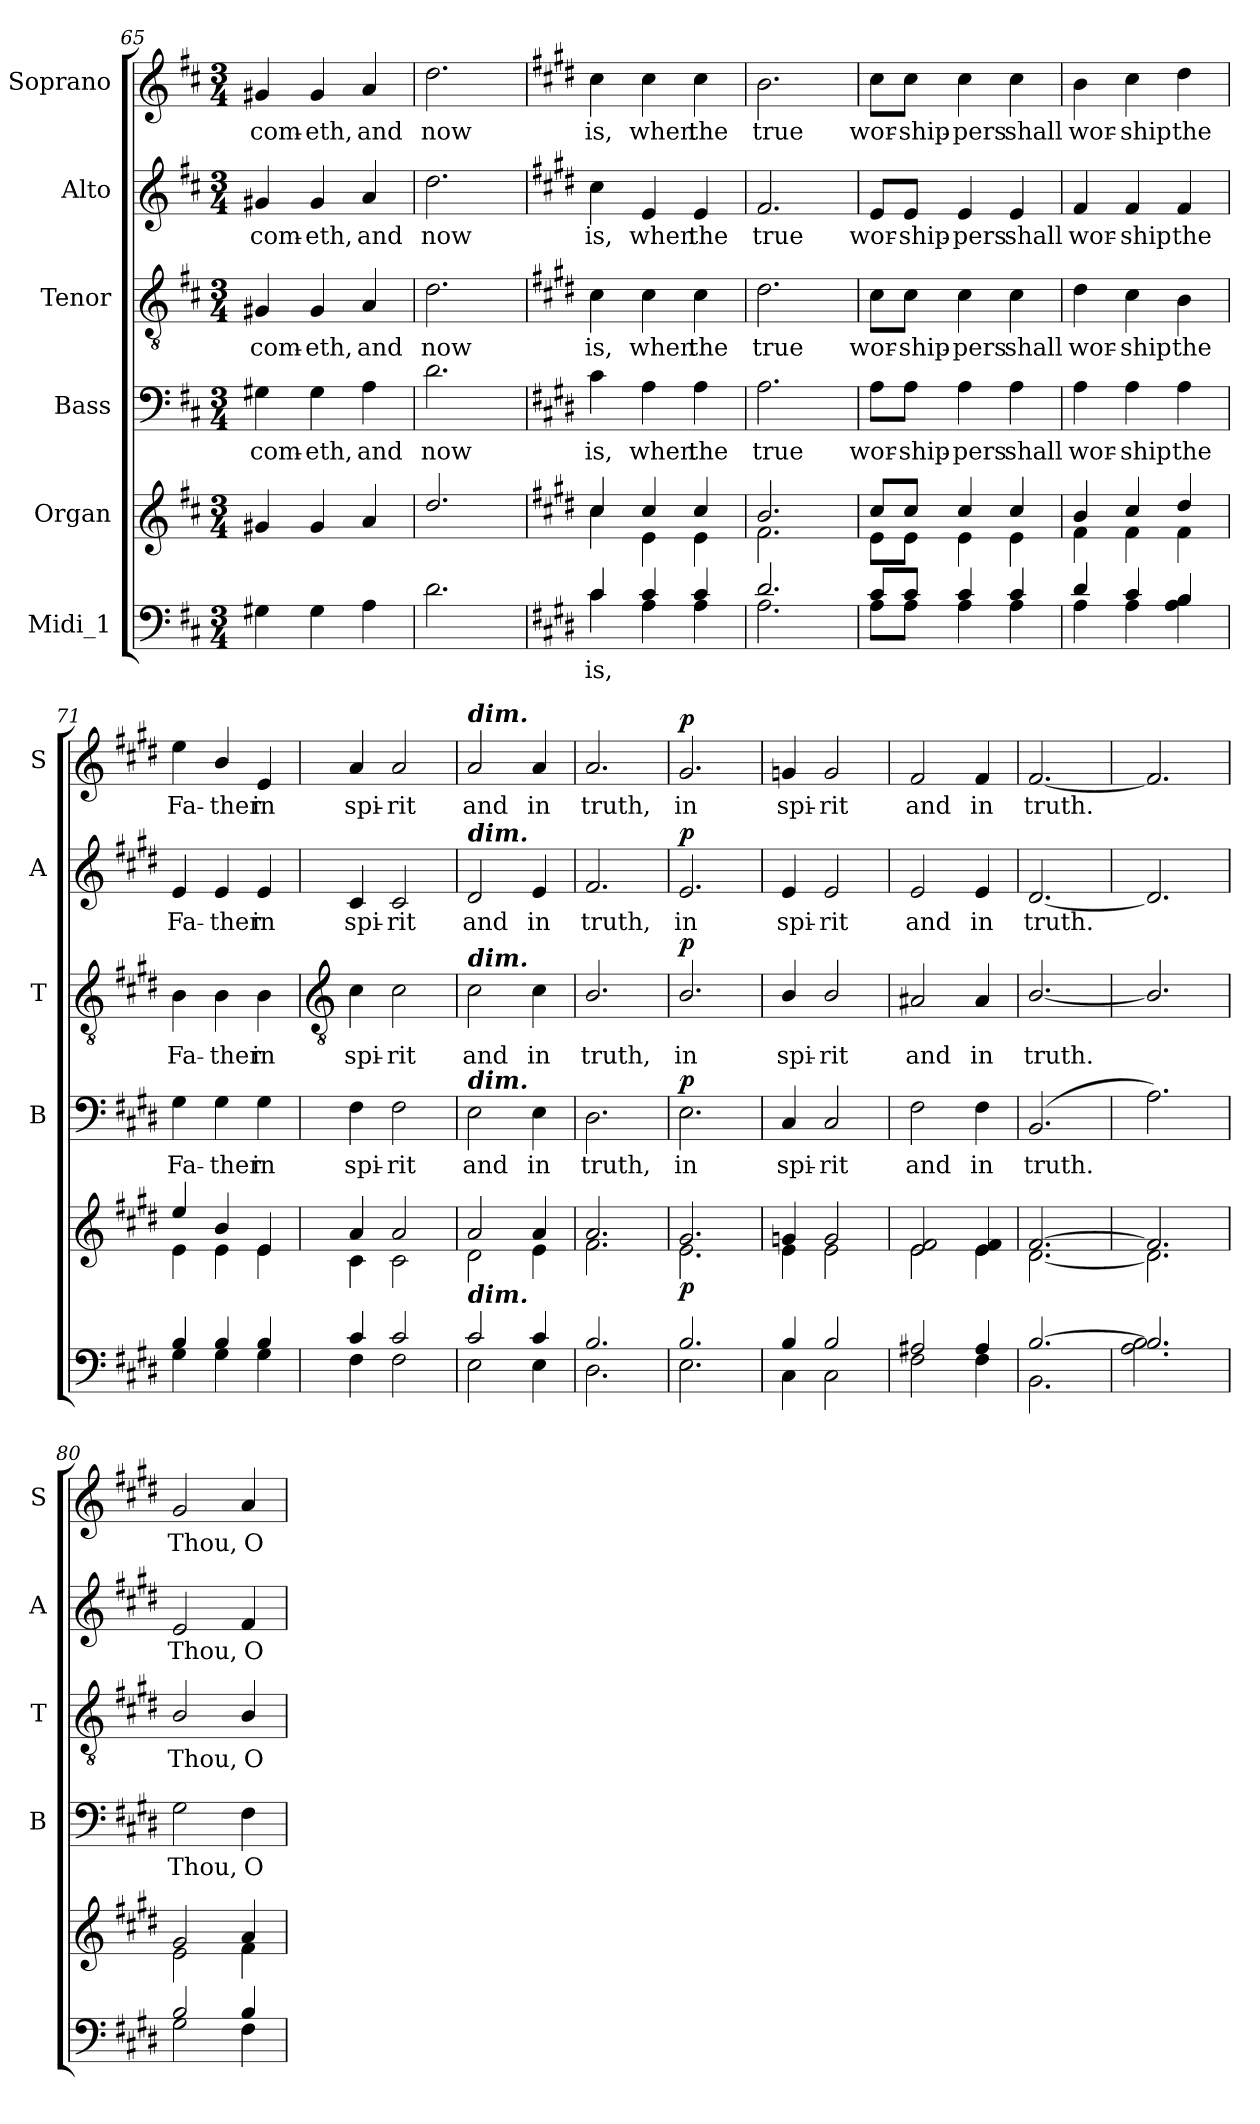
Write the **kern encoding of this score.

**kern	**text	**kern	**dynam	**kern	**text	**dynam	**kern	**text	**dynam	**kern	**text	**dynam	**kern	**text	**dynam
*part6	*part6	*part5	*part5	*part4	*part4	*part4	*part3	*part3	*part3	*part2	*part2	*part2	*part1	*part1	*part1
*staff6	*staff6	*staff5	*staff5	*staff4	*staff4	*staff4	*staff3	*staff3	*staff3	*staff2	*staff2	*staff2	*staff1	*staff1	*staff1
*I"Midi_1	*	*I"Organ	*	*I"Bass	*	*	*I"Tenor	*	*	*I"Alto	*	*	*I"Soprano	*	*
*	*	*	*	*I'B	*	*	*I'T	*	*	*I'A	*	*	*I'S	*	*
*clefF4	*	*clefG2	*	*clefF4	*	*	*clefGv2	*	*	*clefG2	*	*	*clefG2	*	*
*k[f#c#]	*	*k[f#c#]	*	*k[f#c#]	*	*	*k[f#c#]	*	*	*k[f#c#]	*	*	*k[f#c#]	*	*
*D:	*	*D:	*	*D:	*	*	*D:	*	*	*D:	*	*	*D:	*	*
*M3/4	*	*M3/4	*	*M3/4	*	*	*M3/4	*	*	*M3/4	*	*	*M3/4	*	*
=65	=65	=65	=65	=65	=65	=65	=65	=65	=65	=65	=65	=65	=65	=65	=65
*	*	*^	*	*	*	*	*	*	*	*	*	*	*	*	*
!LO:N:vis=1	!	!	!LO:N:vis=1	!	!	!LO:LY:b	!	!	!LO:LY:b	!	!	!LO:LY:b	!	!	!LO:LY:b	!
*^	*	*	*	*	*	*	*	*	*	*	*	*	*	*	*	*
2.ryy	4G#X	.	4g#X	2.ryy	.	4G#X	com-	.	4G#X	com-	.	4g#X	com-	.	4g#X	com-	.
!	!	!	!	!	!	!	!LO:LY:b	!	!	!LO:LY:b	!	!	!LO:LY:b	!	!	!LO:LY:b	!
.	4G#	.	4g#	.	.	4G#	-eth,	.	4G#	-eth,	.	4g#	-eth,	.	4g#	-eth,	.
!	!	!	!	!	!	!	!LO:LY:b	!	!	!LO:LY:b	!	!	!LO:LY:b	!	!	!LO:LY:b	!
.	4A	.	4a	.	.	4A	and	.	4A	and	.	4a	and	.	4a	and	.
=66	=66	=66	=66	=66	=66	=66	=66	=66	=66	=66	=66	=66	=66	=66	=66	=66	=66
!LO:N:vis=1	!	!	!	!LO:N:vis=1	!	!	!LO:LY:b	!	!	!LO:LY:b	!	!	!LO:LY:b	!	!	!LO:LY:b	!
2.ryy	2.d	.	2.dd	2.ryy	.	2.d	now	.	2.d	now	.	2.dd	now	.	2.dd	now	.
=67	=67	=67	=67	=67	=67	=67	=67	=67	=67	=67	=67	=67	=67	=67	=67	=67	=67
*k[f#c#g#d#]	*	*	*k[f#c#g#d#]	*	*	*k[f#c#g#d#]	*	*	*k[f#c#g#d#]	*	*	*k[f#c#g#d#]	*	*	*k[f#c#g#d#]	*	*
*E:	*	*	*E:	*	*	*E:	*	*	*E:	*	*	*E:	*	*	*E:	*	*
!	!	!LO:LY:b	!	!	!	!	!LO:LY:b	!	!	!LO:LY:b	!	!	!LO:LY:b	!	!	!LO:LY:b	!
4c#	4c#	is,	4cc#	4cc#	.	4c#	is,	.	4c#	is,	.	4cc#	is,	.	4cc#	is,	.
!	!	!	!	!	!	!	!LO:LY:b	!	!	!LO:LY:b	!	!	!LO:LY:b	!	!	!LO:LY:b	!
4c#	4A	.	4cc#/	4e	.	4A	when	.	4c#	when	.	4e	when	.	4cc#	when	.
!	!	!	!	!	!	!	!LO:LY:b	!	!	!LO:LY:b	!	!	!LO:LY:b	!	!	!LO:LY:b	!
4c#	4A	.	4cc#/	4e	.	4A	the	.	4c#	the	.	4e	the	.	4cc#	the	.
=68	=68	=68	=68	=68	=68	=68	=68	=68	=68	=68	=68	=68	=68	=68	=68	=68	=68
!	!	!	!	!	!	!	!LO:LY:b	!	!	!LO:LY:b	!	!	!LO:LY:b	!	!	!LO:LY:b	!
2.d#	2.A	.	2.b/	2.f#	.	2.A	true	.	2.d#	true	.	2.f#	true	.	2.b	true	.
=69	=69	=69	=69	=69	=69	=69	=69	=69	=69	=69	=69	=69	=69	=69	=69	=69	=69
!	!	!	!	!	!	!	!LO:LY:b	!	!	!LO:LY:b	!	!	!LO:LY:b	!	!	!LO:LY:b	!
8c#L	8AL	.	8cc#/L	8eL	.	8A\L	wor-	.	8c#\L	wor-	.	8e/L	wor-	.	8cc#\L	wor-	.
!	!	!	!	!	!	!	!LO:LY:b	!	!	!LO:LY:b	!	!	!LO:LY:b	!	!	!LO:LY:b	!
8c#J	8AJ	.	8cc#/J	8eJ	.	8A\J	-ship-	.	8c#\J	-ship-	.	8e/J	-ship-	.	8cc#\J	-ship-	.
!	!	!	!	!	!	!	!LO:LY:b	!	!	!LO:LY:b	!	!	!LO:LY:b	!	!	!LO:LY:b	!
4c#	4A	.	4cc#/	4e	.	4A	-pers	.	4c#	-pers	.	4e	-pers	.	4cc#	-pers	.
!	!	!	!	!	!	!	!LO:LY:b	!	!	!LO:LY:b	!	!	!LO:LY:b	!	!	!LO:LY:b	!
4c#	4A	.	4cc#/	4e	.	4A	shall	.	4c#	shall	.	4e	shall	.	4cc#	shall	.
=70	=70	=70	=70	=70	=70	=70	=70	=70	=70	=70	=70	=70	=70	=70	=70	=70	=70
!	!	!	!	!	!	!	!LO:LY:b	!	!	!LO:LY:b	!	!	!LO:LY:b	!	!	!LO:LY:b	!
4d#	4A	.	4b/	4f#	.	4A	wor-	.	4d#	wor-	.	4f#	wor-	.	4b	wor-	.
!	!	!	!	!	!	!	!LO:LY:b	!	!	!LO:LY:b	!	!	!LO:LY:b	!	!	!LO:LY:b	!
4c#	4A	.	4cc#	4f#\	.	4A	-ship	.	4c#	-ship	.	4f#	-ship	.	4cc#	-ship	.
!	!	!	!	!	!	!	!LO:LY:b	!	!	!LO:LY:b	!	!	!LO:LY:b	!	!	!LO:LY:b	!
4B	4A 4B	.	4dd#	4f#\	.	4A	the	.	4B	the	.	4f#	the	.	4dd#	the	.
=71	=71	=71	=71	=71	=71	=71	=71	=71	=71	=71	=71	=71	=71	=71	=71	=71	=71
!	!	!	!	!	!	!	!LO:LY:b	!	!	!LO:LY:b	!	!	!LO:LY:b	!	!	!LO:LY:b	!
4B	4G#	.	4ee	4e\	.	4G#	Fa-	.	4B	Fa-	.	4e	Fa-	.	4ee	Fa-	.
!	!	!	!	!	!	!	!LO:LY:b	!	!	!LO:LY:b	!	!	!LO:LY:b	!	!	!LO:LY:b	!
4B	4G#	.	4b/	4e	.	4G#	-ther	.	4B	-ther	.	4e	-ther	.	4b/	-ther	.
!	!	!	!	!	!	!	!LO:LY:b	!	!	!LO:LY:b	!	!	!LO:LY:b	!	!	!LO:LY:b	!
4B	4G#	.	4e	4e	.	4G#	in	.	4B	in	.	4e	in	.	4e	in	.
!!LO:LB:g=z
=72	=72	=72	=72	=72	=72	=72	=72	=72	=72	=72	=72	=72	=72	=72	=72	=72	=72
*	*	*	*	*	*	*	*	*	*clefGv2	*	*	*	*	*	*	*	*
!	!	!	!	!	!	!	!LO:LY:b	!	!	!LO:LY:b	!	!	!LO:LY:b	!	!	!LO:LY:b	!
4c#	4F#	.	4a	4c#	.	4F#	spi-	.	4c#	spi-	.	4c#	spi-	.	4a	spi-	.
!	!	!	!	!	!	!	!LO:LY:b	!	!	!LO:LY:b	!	!	!LO:LY:b	!	!	!LO:LY:b	!
2c#	2F#	.	2a	2c#	.	2F#	-rit	.	2c#	-rit	.	2c#	-rit	.	2a	-rit	.
=73	=73	=73	=73	=73	=73	=73	=73	=73	=73	=73	=73	=73	=73	=73	=73	=73	=73
!	!	!	!	!	!	!	!	!	!	!	!	!	!	!	!LO:TX:a:Bi:t=dim.	!	!
!	!	!	!	!	!	!	!	!	!	!	!	!LO:TX:a:Bi:t=dim.	!	!	!	!	!
!	!	!	!	!	!	!	!	!	!LO:TX:a:Bi:t=dim.	!	!	!	!	!	!	!	!
!	!	!	!	!	!	!LO:TX:a:Bi:t=dim.	!	!	!	!	!	!	!	!	!	!	!
!LO:TX:a:Bi:t=dim.	!	!	!	!	!	!	!	!	!	!	!	!	!	!	!	!	!
!	!	!	!	!	!	!	!LO:LY:b	!	!	!LO:LY:b	!	!	!LO:LY:b	!	!	!LO:LY:b	!
2c#	2E	.	2a	2d#	.	2E	and	.	2c#	and	.	2d#	and	.	2a	and	.
!	!	!	!	!	!	!	!LO:LY:b	!	!	!LO:LY:b	!	!	!LO:LY:b	!	!	!LO:LY:b	!
4c#	4E	.	4a	4e	.	4E	in	.	4c#	in	.	4e	in	.	4a	in	.
=74	=74	=74	=74	=74	=74	=74	=74	=74	=74	=74	=74	=74	=74	=74	=74	=74	=74
!	!	!	!	!	!	!	!LO:LY:b	!	!	!LO:LY:b	!	!	!LO:LY:b	!	!	!LO:LY:b	!
2.B	2.D#	.	2.a	2.f#	.	2.D#	truth,	.	2.B/	truth,	.	2.f#	truth,	.	2.a	truth,	.
=75	=75	=75	=75	=75	=75	=75	=75	=75	=75	=75	=75	=75	=75	=75	=75	=75	=75
!	!	!	!	!	!LO:DY:b	!	!LO:LY:b	!LO:DY:b	!	!LO:LY:b	!LO:DY:b	!	!LO:LY:b	!LO:DY:b	!	!LO:LY:b	!LO:DY:b
2.B	2.E	.	2.g#	2.e	p	2.E	in	p	2.B/	in	p	2.e	in	p	2.g#	in	p
=76	=76	=76	=76	=76	=76	=76	=76	=76	=76	=76	=76	=76	=76	=76	=76	=76	=76
!	!	!	!	!	!	!	!LO:LY:b	!	!	!LO:LY:b	!	!	!LO:LY:b	!	!	!LO:LY:b	!
4B	4C#\	.	4gn	4e	.	4C#	spi-	.	4B/	spi-	.	4e	spi-	.	4gn	spi-	.
!	!	!	!	!	!	!	!LO:LY:b	!	!	!LO:LY:b	!	!	!LO:LY:b	!	!	!LO:LY:b	!
2B	2C#\	.	2g	2e	.	2C#	-rit	.	2B/	-rit	.	2e	-rit	.	2g	-rit	.
=77	=77	=77	=77	=77	=77	=77	=77	=77	=77	=77	=77	=77	=77	=77	=77	=77	=77
!	!	!	!	!	!	!	!LO:LY:b	!	!	!LO:LY:b	!	!	!LO:LY:b	!	!	!LO:LY:b	!
2A#X	2F#	.	2e 2f#	2e	.	2F#	and	.	2A#X	and	.	2e	and	.	2f#	and	.
!	!	!	!	!	!	!	!LO:LY:b	!	!	!LO:LY:b	!	!	!LO:LY:b	!	!	!LO:LY:b	!
4A#	4F#	.	4e 4f#	4e	.	4F#	in	.	4A#	in	.	4e	in	.	4f#	in	.
=78	=78	=78	=78	=78	=78	=78	=78	=78	=78	=78	=78	=78	=78	=78	=78	=78	=78
!	!	!	!	!	!	!	!LO:LY:b	!	!	!LO:LY:b	!	!	!LO:LY:b	!	!	!LO:LY:b	!
[2.B	2.BB\	.	[2.f#	[2.d#	.	(<2.BB	truth.	.	[2.B/	truth.	.	[2.d#	truth.	.	[2.f#	truth.	.
=79	=79	=79	=79	=79	=79	=79	=79	=79	=79	=79	=79	=79	=79	=79	=79	=79	=79
2.B]	2.A 2.B	.	2.f#]	2.d#]	.	2.A)	.	.	2.B/]	.	.	2.d#]	.	.	2.f#]	.	.
=80	=80	=80	=80	=80	=80	=80	=80	=80	=80	=80	=80	=80	=80	=80	=80	=80	=80
!	!	!	!	!	!	!	!LO:LY:b	!	!	!LO:LY:b	!	!	!LO:LY:b	!	!	!LO:LY:b	!
2B	2G#	.	2g#	2e	.	2G#	Thou,	.	2B/	Thou,	.	2e	Thou,	.	2g#	Thou,	.
!	!	!	!	!	!	!	!LO:LY:b	!	!	!LO:LY:b	!	!	!LO:LY:b	!	!	!LO:LY:b	!
4B	4F#	.	4a	4f#	.	4F#	O	.	4B/	O	.	4f#	O	.	4a	O	.
*v	*v	*	*	*	*	*	*	*	*	*	*	*	*	*	*	*	*
*	*	*v	*v	*	*	*	*	*	*	*	*	*	*	*	*	*
=	=	=	=	=	=	=	=	=	=	=	=	=	=	=	=
*-	*-	*-	*-	*-	*-	*-	*-	*-	*-	*-	*-	*-	*-	*-	*-
